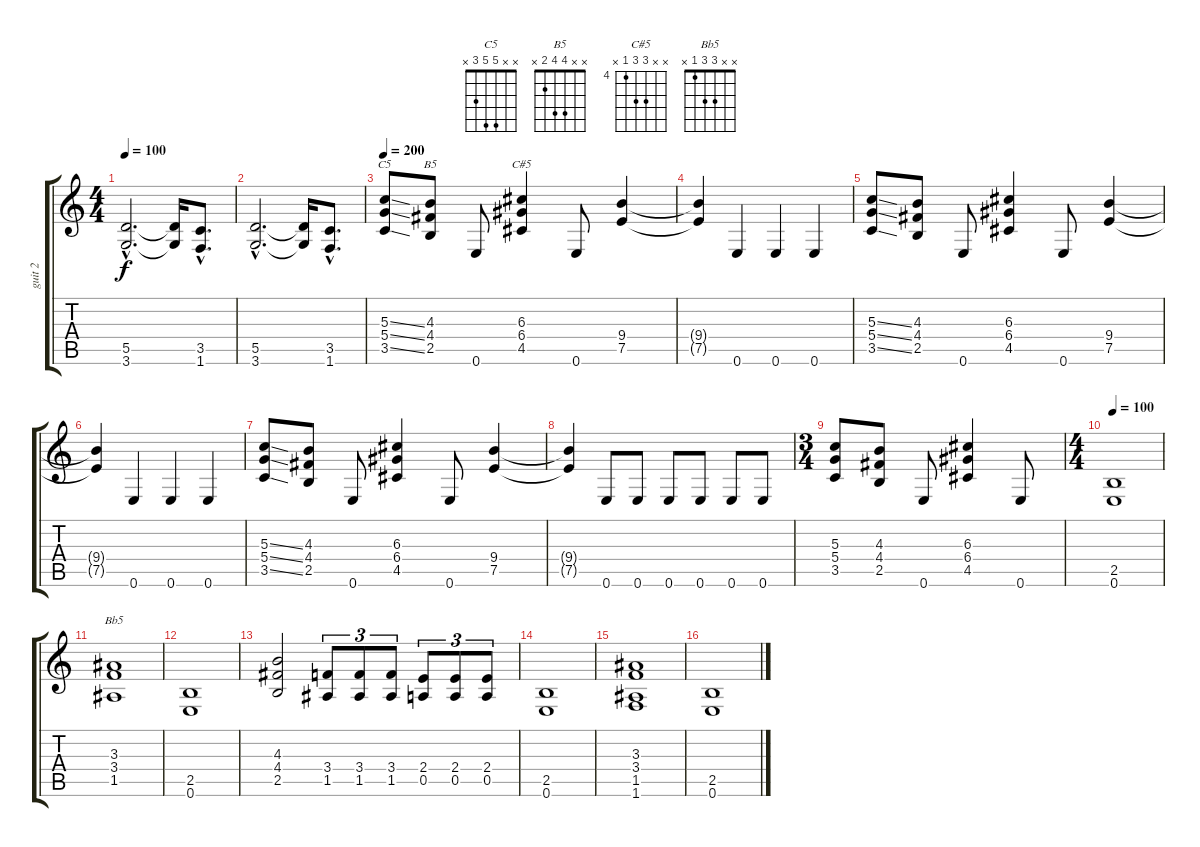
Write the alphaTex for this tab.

\track ("guit 2" "guit 2") {instrument distortionguitar}
\staff {score tabs}
\tuning (E4 B3 G3 D3 A2 E2) {hide}
\chord ("C5" x x 5 5 3 x)
\chord ("B5" x x 4 4 2 x)
\chord ("C#5" x x 6 6 4 x) {firstfret 4}
\chord ("Bb5" x x 3 3 1 x)
\ts (4 4)
\tempo 100
\clef g2
\ks c
(5.5{hac} 3.6{hac}).2{d dy f} (5.5{t} 3.6{t}).16 (3.5{hac} 1.6{hac}).8{d} |
(5.5{hac} 3.6{hac}).2{d} (5.5{t} 3.6{t}).16 (3.5{hac} 1.6{hac}).8{d} |
\tempo 200
(5.3{ss} 5.4{ss} 3.5{ss}).8{ch "C5"} (4.3 4.4 2.5).8{ch "B5"} 0.6.8 (6.3 6.4 4.5).4{ch "C#5"} 0.6.8 (9.4 7.5).4 |
(9.4{t} 7.5{t}).4 0.6.4 0.6.4 0.6.4 |
(5.3{ss} 5.4{ss} 3.5{ss}).8 (4.3 4.4 2.5).8 0.6.8 (6.3 6.4 4.5).4 0.6.8 (9.4 7.5).4 |
(9.4{t} 7.5{t}).4 0.6.4 0.6.4 0.6.4 |
(5.3{ss} 5.4{ss} 3.5{ss}).8 (4.3 4.4 2.5).8 0.6.8 (6.3 6.4 4.5).4 0.6.8 (9.4 7.5).4 |
(9.4{t} 7.5{t}).4 0.6.8 0.6.8 0.6.8 0.6.8 0.6.8 0.6.8 |
\ts (3 4)
(5.3 5.4 3.5).8 (4.3 4.4 2.5).8 0.6.8 (6.3 6.4 4.5).4 0.6.8 |
\ts (4 4)
\tempo 100
(2.5 0.6).1 |
(3.3 3.4 1.5).1{ch "Bb5"} |
(2.5 0.6).1 |
(4.3 4.4 2.5).2 (3.4 1.5).8{tu (3 2)} (3.4 1.5).8{tu (3 2)} (3.4 1.5).8{tu (3 2)} (2.4 0.5).8{tu (3 2)} (2.4 0.5).8{tu (3 2)} (2.4 0.5).8{tu (3 2)} |
(2.5 0.6).1 |
(3.3 3.4 1.5 1.6).1 |
(2.5 0.6).1
